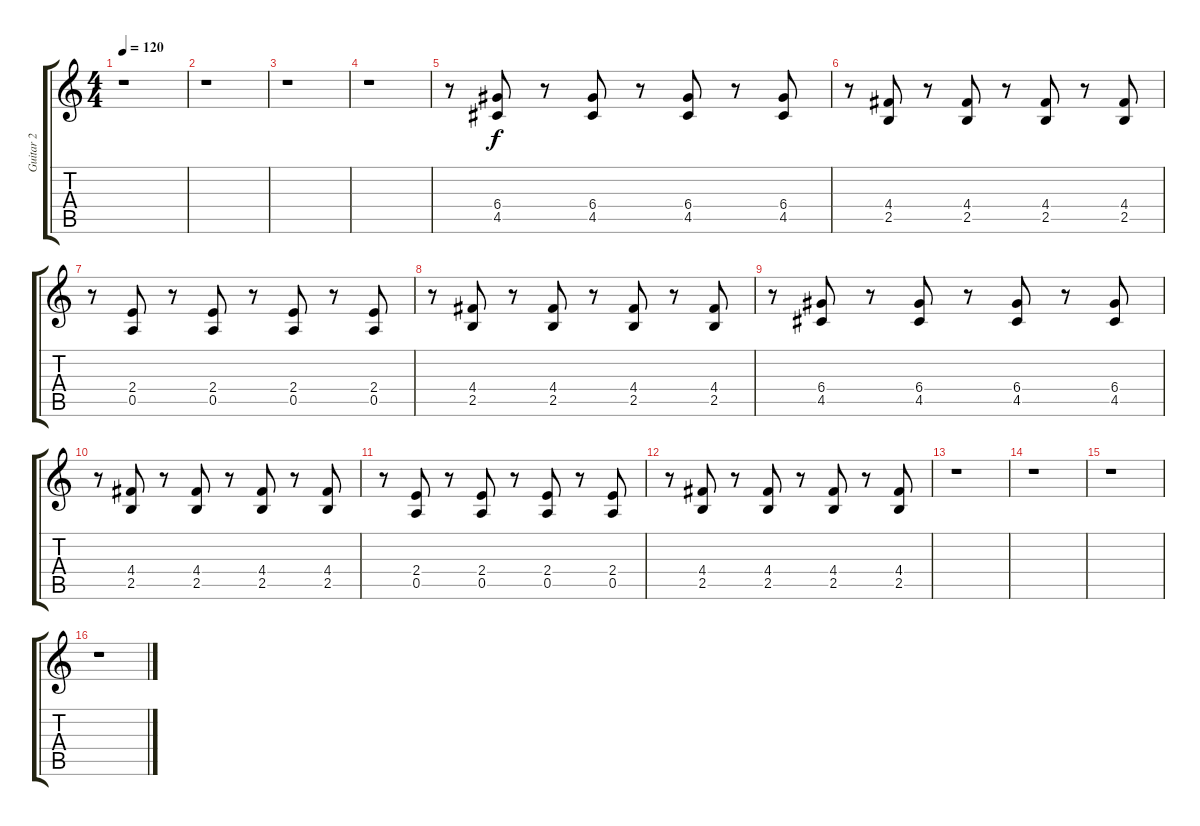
\track ("Guitar 2" "Guitar 2") {instrument overdrivenguitar}
\staff {score tabs}
\tuning (E4 B3 G3 D3 A2 E2) {hide}
\ts (4 4)
\tempo 120
\clef g2
\ks c
r.1{dy f} |
r.1 |
r.1 |
r.1 |
r.8 (6.4 4.5).8 r.8 (6.4 4.5).8 r.8 (6.4 4.5).8 r.8 (6.4 4.5).8 |
r.8 (4.4 2.5).8 r.8 (4.4 2.5).8 r.8 (4.4 2.5).8 r.8 (4.4 2.5).8 |
r.8 (2.4 0.5).8 r.8 (2.4 0.5).8 r.8 (2.4 0.5).8 r.8 (2.4 0.5).8 |
r.8 (4.4 2.5).8 r.8 (4.4 2.5).8 r.8 (4.4 2.5).8 r.8 (4.4 2.5).8 |
r.8 (6.4 4.5).8 r.8 (6.4 4.5).8 r.8 (6.4 4.5).8 r.8 (6.4 4.5).8 |
r.8 (4.4 2.5).8 r.8 (4.4 2.5).8 r.8 (4.4 2.5).8 r.8 (4.4 2.5).8 |
r.8 (2.4 0.5).8 r.8 (2.4 0.5).8 r.8 (2.4 0.5).8 r.8 (2.4 0.5).8 |
r.8 (4.4 2.5).8 r.8 (4.4 2.5).8 r.8 (4.4 2.5).8 r.8 (4.4 2.5).8 |
r.1 |
r.1 |
r.1 |
r.1
